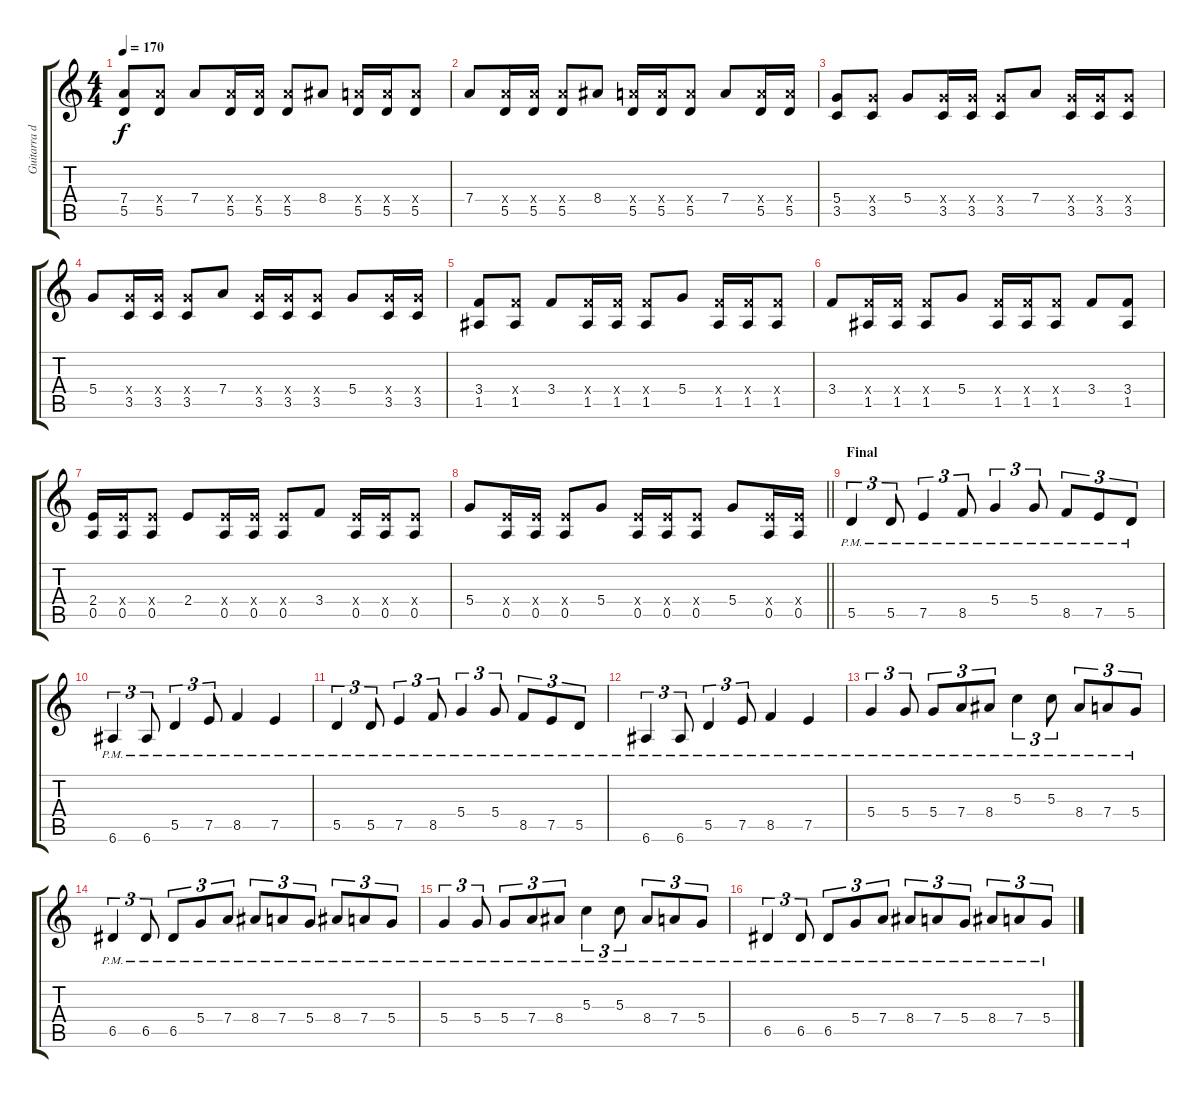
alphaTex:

\track ("Guitarra de apoyo(Miguel)" "Guitarra d") {instrument distortionguitar}
\staff {score tabs}
\tuning (E4 B3 G3 D3 A2 E2) {hide}
\ts (4 4)
\tempo 170
\clef g2
\ks c
(7.4 5.5).8{dy f} (7.4{x} 5.5).8 7.4.8 (7.4{x} 5.5).16 (7.4{x} 5.5).16 (7.4{x} 5.5).8 8.4.8 (7.4{x} 5.5).16 (7.4{x} 5.5).16 (7.4{x} 5.5).8 |
7.4.8 (7.4{x} 5.5).16 (7.4{x} 5.5).16 (7.4{x} 5.5).8 8.4.8 (7.4{x} 5.5).16 (7.4{x} 5.5).16 (7.4{x} 5.5).8 7.4.8 (7.4{x} 5.5).16 (7.4{x} 5.5).16 |
(5.4 3.5).8 (5.4{x} 3.5).8 5.4.8 (5.4{x} 3.5).16 (5.4{x} 3.5).16 (5.4{x} 3.5).8 7.4.8 (5.4{x} 3.5).16 (5.4{x} 3.5).16 (5.4{x} 3.5).8 |
5.4.8 (5.4{x} 3.5).16 (5.4{x} 3.5).16 (5.4{x} 3.5).8 7.4.8 (5.4{x} 3.5).16 (5.4{x} 3.5).16 (5.4{x} 3.5).8 5.4.8 (5.4{x} 3.5).16 (5.4{x} 3.5).16 |
(3.4 1.5).8 (3.4{x} 1.5).8 3.4.8 (3.4{x} 1.5).16 (3.4{x} 1.5).16 (3.4{x} 1.5).8 5.4.8 (3.4{x} 1.5).16 (3.4{x} 1.5).16 (3.4{x} 1.5).8 |
3.4.8 (3.4{x} 1.5).16 (3.4{x} 1.5).16 (3.4{x} 1.5).8 5.4.8 (3.4{x} 1.5).16 (3.4{x} 1.5).16 (3.4{x} 1.5).8 3.4.8 (3.4 1.5).8 |
(2.4 0.5).16 (2.4{x} 0.5).16 (2.4{x} 0.5).8 2.4.8 (2.4{x} 0.5).16 (2.4{x} 0.5).16 (2.4{x} 0.5).8 3.4.8 (2.4{x} 0.5).16 (2.4{x} 0.5).16 (2.4{x} 0.5).8 |
\barLineRight lightlight
5.4.8 (2.4{x} 0.5).16 (2.4{x} 0.5).16 (2.4{x} 0.5).8 5.4.8 (2.4{x} 0.5).16 (2.4{x} 0.5).16 (2.4{x} 0.5).8 5.4.8 (2.4{x} 0.5).16 (2.4{x} 0.5).16 |
\section ("" "Final")
5.5{pm}.4{tu (3 2)} 5.5{pm}.8{tu (3 2)} 7.5{pm}.4{tu (3 2)} 8.5{pm}.8{tu (3 2)} 5.4{pm}.4{tu (3 2)} 5.4{pm}.8{tu (3 2)} 8.5{pm}.8{tu (3 2)} 7.5{pm}.8{tu (3 2)} 5.5{pm}.8{tu (3 2)} |
6.6{pm}.4{tu (3 2)} 6.6{pm}.8{tu (3 2)} 5.5{pm}.4{tu (3 2)} 7.5{pm}.8{tu (3 2)} 8.5{pm}.4 7.5{pm}.4 |
5.5{pm}.4{tu (3 2)} 5.5{pm}.8{tu (3 2)} 7.5{pm}.4{tu (3 2)} 8.5{pm}.8{tu (3 2)} 5.4{pm}.4{tu (3 2)} 5.4{pm}.8{tu (3 2)} 8.5{pm}.8{tu (3 2)} 7.5{pm}.8{tu (3 2)} 5.5{pm}.8{tu (3 2)} |
6.6{pm}.4{tu (3 2)} 6.6{pm}.8{tu (3 2)} 5.5{pm}.4{tu (3 2)} 7.5{pm}.8{tu (3 2)} 8.5{pm}.4 7.5{pm}.4 |
5.4{pm}.4{tu (3 2)} 5.4{pm}.8{tu (3 2)} 5.4{pm}.8{tu (3 2)} 7.4{pm}.8{tu (3 2)} 8.4{pm}.8{tu (3 2)} 5.3{pm}.4{tu (3 2)} 5.3{pm}.8{tu (3 2)} 8.4{pm}.8{tu (3 2)} 7.4{pm}.8{tu (3 2)} 5.4{pm}.8{tu (3 2)} |
6.5{pm}.4{tu (3 2)} 6.5{pm}.8{tu (3 2)} 6.5{pm}.8{tu (3 2)} 5.4{pm}.8{tu (3 2)} 7.4{pm}.8{tu (3 2)} 8.4{pm}.8{tu (3 2)} 7.4{pm}.8{tu (3 2)} 5.4{pm}.8{tu (3 2)} 8.4{pm}.8{tu (3 2)} 7.4{pm}.8{tu (3 2)} 5.4{pm}.8{tu (3 2)} |
5.4{pm}.4{tu (3 2)} 5.4{pm}.8{tu (3 2)} 5.4{pm}.8{tu (3 2)} 7.4{pm}.8{tu (3 2)} 8.4{pm}.8{tu (3 2)} 5.3{pm}.4{tu (3 2)} 5.3{pm}.8{tu (3 2)} 8.4{pm}.8{tu (3 2)} 7.4{pm}.8{tu (3 2)} 5.4{pm}.8{tu (3 2)} |
6.5{pm}.4{tu (3 2)} 6.5{pm}.8{tu (3 2)} 6.5{pm}.8{tu (3 2)} 5.4{pm}.8{tu (3 2)} 7.4{pm}.8{tu (3 2)} 8.4{pm}.8{tu (3 2)} 7.4{pm}.8{tu (3 2)} 5.4{pm}.8{tu (3 2)} 8.4{pm}.8{tu (3 2)} 7.4{pm}.8{tu (3 2)} 5.4{pm}.8{tu (3 2)}
